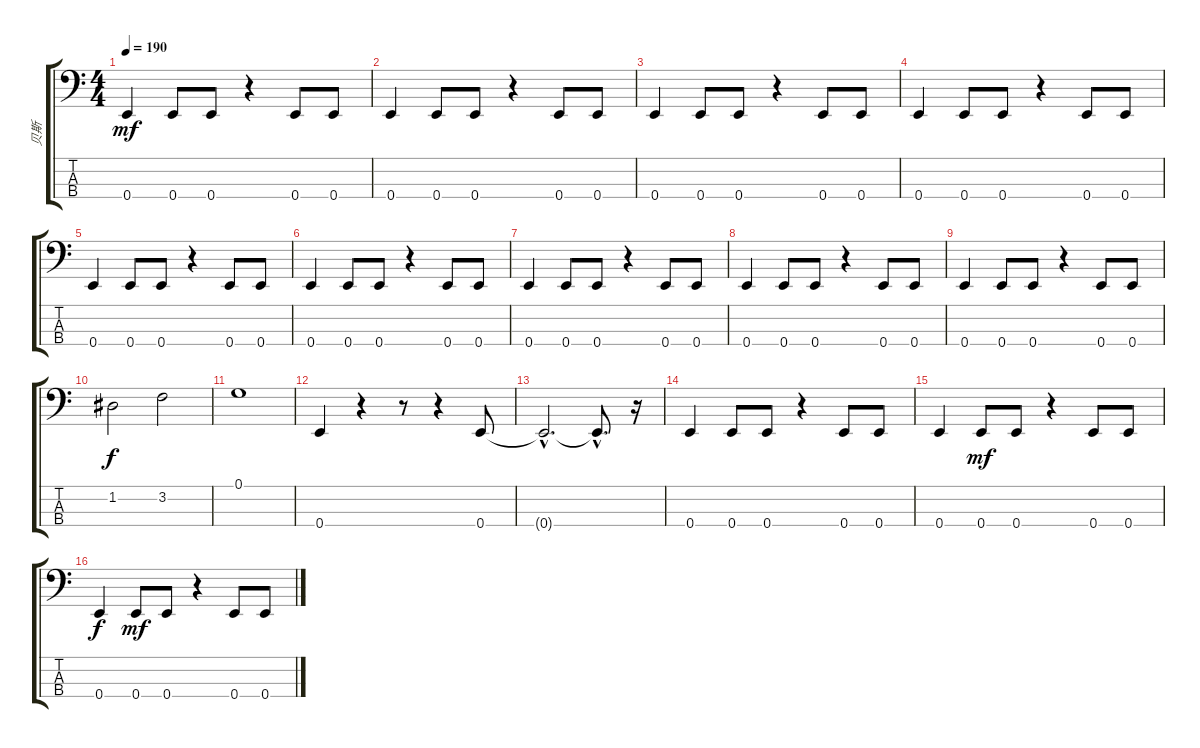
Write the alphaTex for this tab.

\track ("贝斯" "贝斯") {instrument electricbasspick}
\staff {score tabs}
\tuning (G2 D2 A1 E1) {hide}
\ts (4 4)
\tempo 190
\clef f4
\ks c
0.4.4{dy mf} 0.4.8 0.4.8 r.4 0.4.8 0.4.8 |
0.4.4 0.4.8 0.4.8 r.4 0.4.8 0.4.8 |
0.4.4 0.4.8 0.4.8 r.4 0.4.8 0.4.8 |
0.4.4 0.4.8 0.4.8 r.4 0.4.8 0.4.8 |
0.4.4 0.4.8 0.4.8 r.4 0.4.8 0.4.8 |
0.4.4 0.4.8 0.4.8 r.4 0.4.8 0.4.8 |
0.4.4 0.4.8 0.4.8 r.4 0.4.8 0.4.8 |
0.4.4 0.4.8 0.4.8 r.4 0.4.8 0.4.8 |
0.4.4 0.4.8 0.4.8 r.4 0.4.8 0.4.8 |
1.2.2{dy f} 3.2.2 |
0.1.1 |
0.4.4 r.4 r.8 r.4 0.4.8 |
0.4{hac t}.2{d} 0.4{hac t}.8{d} r.16 |
0.4.4 0.4.8 0.4.8 r.4 0.4.8 0.4.8 |
0.4.4 0.4.8{dy mf} 0.4.8 r.4 0.4.8 0.4.8 |
0.4.4{dy f} 0.4.8{dy mf} 0.4.8 r.4 0.4.8 0.4.8
